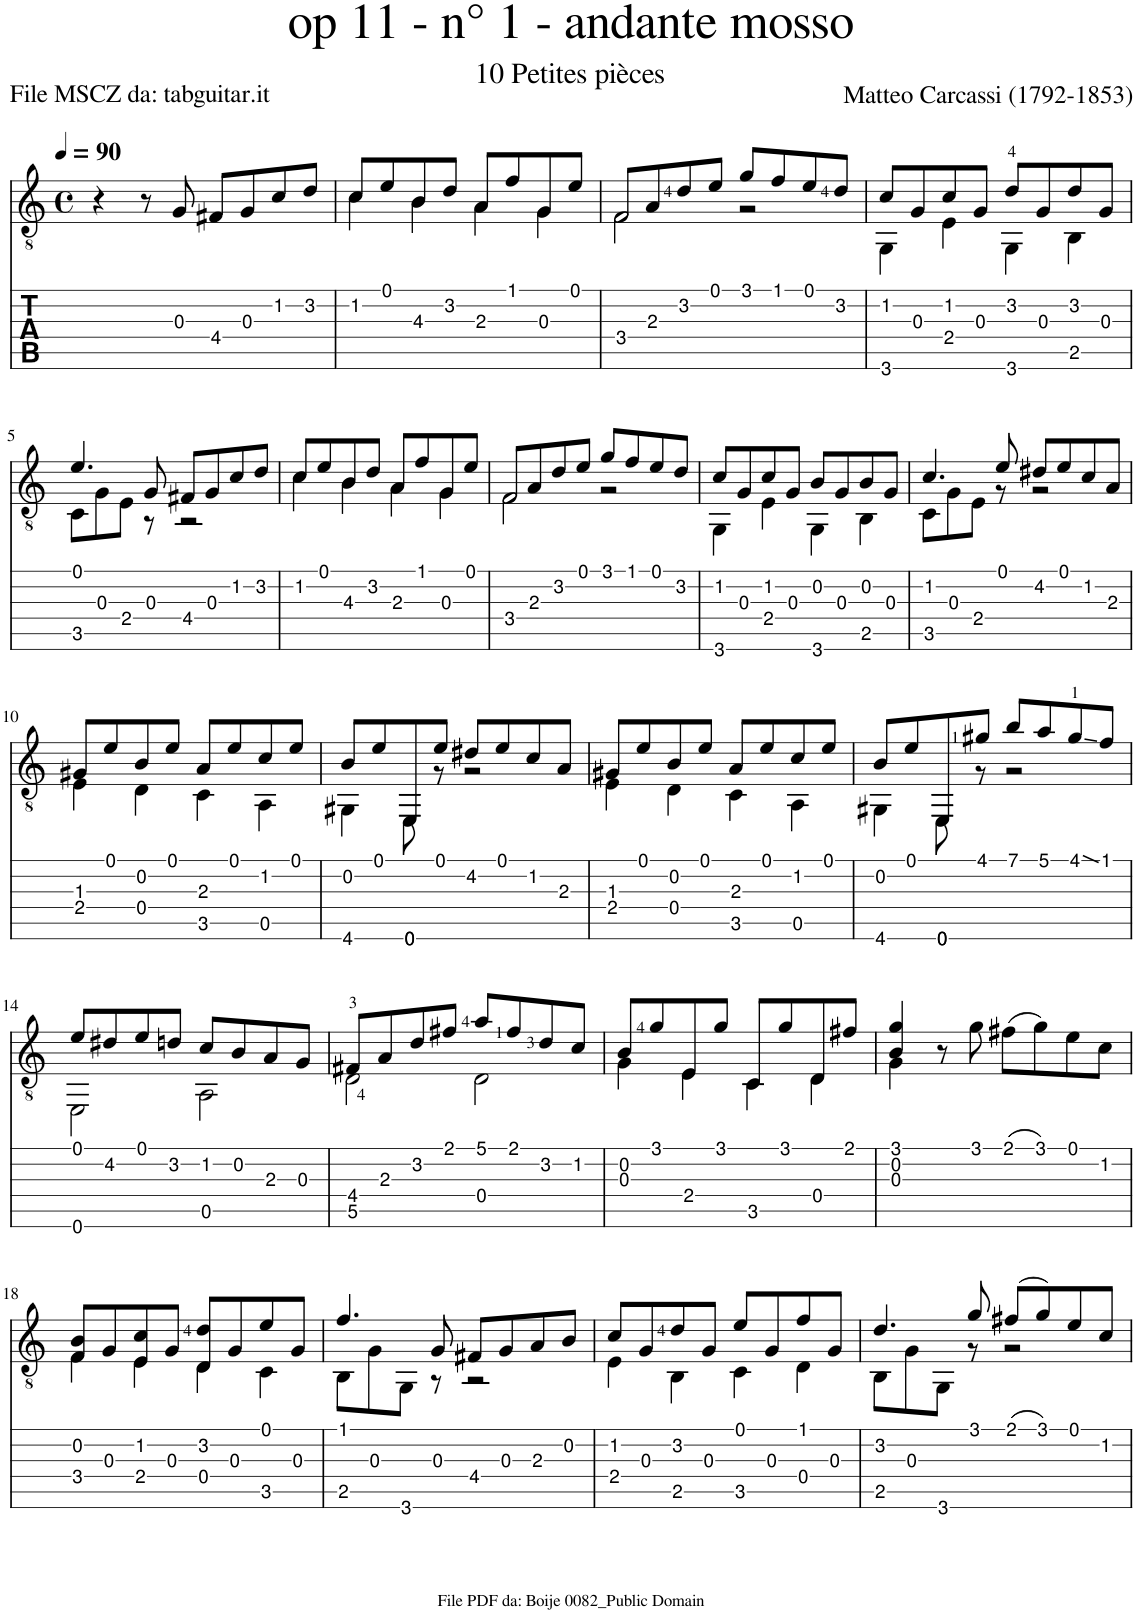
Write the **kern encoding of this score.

**kern	**kern
*part1	*part1
*staff2	*staff1
*I"Guitar	*
*I'Guit.	*
*stria6	*
*	*clefGv2
*k[]	*k[]
*M4/4	*M4/4
*met(c)	*met(c)
*MM90	*MM90
=1	=1
4r	4r
8r	8r
8G	8G/
8F#L	8F#X/L
8GJ	8G/
8cL	8c/
8dJ	8d/J
=2	=2
*^	*^
8cL	4c	8c/L	4c\
8eJ	.	8e/	.
8BL	4B	8B/	4B\
8dJ	.	8d/J	.
8AL	4A	8A/L	4A\
8fJ	.	8f/	.
8GL	4G	8G/	4G\
8eJ	.	8e/J	.
=3	=3	=3	=3
!	!	!LO:N:head=open	!
8FL	2F	8F/L	2F\
8AJ	.	8A/	.
8dL	.	8d/	.
8eJ	.	8e/J	.
8gL	2r	8g/L	2r
8fJ	.	8f/	.
8eL	.	8e/	.
8dJ	.	8d/J	.
=4	=4	=4	=4
8cL	4GG	8c/L	4GG\
8GJ	.	8G/	.
8cL	4E	8c/	4E\
8GJ	.	8G/J	.
8dL	4GG	8d/L	4GG\
8GJ	.	8G/	.
8dL	4BB	8d/	4BB\
8GJ	.	8G/J	.
!!LO:LB:g=z	!!
=5	=5	=5	=5
4.e	8CL	4.e/	8C\L
.	8GJ	.	8G\
.	8E	.	8E\J
8G	8r	8G/	8r
8F#L	2r	8F#X/L	2r
8GJ	.	8G/	.
8cL	.	8c/	.
8dJ	.	8d/J	.
=6	=6	=6	=6
8cL	4c	8c/L	4c\
8eJ	.	8e/	.
8BL	4B	8B/	4B\
8dJ	.	8d/J	.
8AL	4A	8A/L	4A\
8fJ	.	8f/	.
8GL	4G	8G/	4G\
8eJ	.	8e/J	.
=7	=7	=7	=7
!LO:N:head=open	!	!LO:N:head=open	!
8FL	2F	8F/L	2F\
8AJ	.	8A/	.
8dL	.	8d/	.
8eJ	.	8e/J	.
8gL	2r	8g/L	2r
8fJ	.	8f/	.
8eL	.	8e/	.
8dJ	.	8d/J	.
=8	=8	=8	=8
8cL	4GG	8c/L	4GG\
8GJ	.	8G/	.
8cL	4E	8c/	4E\
8GJ	.	8G/J	.
8BL	4GG	8B/L	4GG\
8GJ	.	8G/	.
8BL	4BB	8B/	4BB\
8GJ	.	8G/J	.
=9	=9	=9	=9
4.c	8CL	4.c/	8C\L
.	8GJ	.	8G\
.	8E	.	8E\J
8e	8r	8e/	8r
8d#L	2r	8d#X/L	2r
8eJ	.	8e/	.
8cL	.	8c/	.
8AJ	.	8A/J	.
!!LO:LB:g=z	!!
=10	=10	=10	=10
8G#L	4E	8G#X/L	4E\
8eJ	.	8e/	.
8BL	4D	8B/	4D\
8eJ	.	8e/J	.
8AL	4C	8A/L	4C\
8eJ	.	8e/	.
8cL	4AA	8c/	4AA\
8eJ	.	8e/J	.
=11	=11	=11	=11
8BL	4GG#	8B/L	4GG#X\
8eJ	.	8e/	.
8EEL	8EE	8EE/	8EE\
8eJ	8r	8e/J	8r
8d#L	2r	8d#X/L	2r
8eJ	.	8e/	.
8cL	.	8c/	.
8AJ	.	8A/J	.
=12	=12	=12	=12
8G#L	4E	8G#X/L	4E\
8eJ	.	8e/	.
8BL	4D	8B/	4D\
8eJ	.	8e/J	.
8AL	4C	8A/L	4C\
8eJ	.	8e/	.
8cL	4AA	8c/	4AA\
8eJ	.	8e/J	.
=13	=13	=13	=13
8BL	4GG#	8B/L	4GG#X\
8eJ	.	8e/	.
8EEL	8EE	8EE/	8EE\
8g#J	8r	8g#X/J	8r
8bL	2r	8b/L	2r
8aJ	.	8a/	.
8g#L	.	8g#/	.
8fJ	.	8f/J	.
!!LO:LB:g=z	!!
=14	=14	=14	=14
8eL	2EE	8e/L	2EE\
8d#J	.	8d#X/	.
8eL	.	8e/	.
8dJ	.	8dn/J	.
8cL	2AA	8c/L	2AA\
8BJ	.	8B/	.
8AL	.	8A/	.
8GJ	.	8G/J	.
=15	=15	=15	=15
8F#L	2D	8F#X/L	2D\
8AJ	.	8A/	.
8dL	.	8d/	.
8f#J	.	8f#X/J	.
8aL	2D	8a/L	2D\
8f#J	.	8f#/	.
8dL	.	8d/	.
8cJ	.	8c/J	.
=16	=16	=16	=16
8BL	4G	8B/L	4G\
8gJ	.	8g/	.
8EL	4E	8E/	4E\
8gJ	.	8g/J	.
8CL	4C	8C/L	4C\
8gJ	.	8g/	.
8DL	4D	8D/	4D\
8f#J	.	8f#X/J	.
=17	=17	=17	=17
4B 4g	4G	4B/ 4g/	4G\
8r	2.ryy	8r	2.ryy
8g	.	8g\	.
8f#L	.	(8f#X\L	.
8gJ	.	8g\)	.
8eL	.	8e\	.
8cJ	.	8c\J	.
!!LO:LB:g=z	!!
=18	=18	=18	=18
8F\ 8B\L	4F	8F/ 8B/L	4F\
8GJ	.	8G/	.
8E\ 8c\L	4E	8E/ 8c/	4E\
8GJ	.	8G/J	.
8D\ 8d\L	4D	8D/ 8d/L	4D\
8GJ	.	8G/	.
8eL	4C	8e/	4C\
8GJ	.	8G/J	.
=19	=19	=19	=19
4.f	8BBL	4.f/	8BB\L
.	8GJ	.	8G\
.	8GG	.	8GG\J
8G	8r	8G/	8r
8F#L	2r	8F#X/L	2r
8GJ	.	8G/	.
8AL	.	8A/	.
8BJ	.	8B/J	.
=20	=20	=20	=20
8cL	4E	8c/L	4E\
8GJ	.	8G/	.
8dL	4BB	8d/	4BB\
8GJ	.	8G/J	.
8eL	4C	8e/L	4C\
8GJ	.	8G/	.
8fL	4D	8f/	4D\
8GJ	.	8G/J	.
=21	=21	=21	=21
4.d	8BBL	4.d/	8BB\L
.	8GJ	.	8G\
.	8GG	.	8GG\J
8g	8r	8g/	8r
8f#L	2r	(8f#X/L	2r
8gJ	.	8g/)	.
8eL	.	8e/	.
8cJ	.	8c/J	.
*v	*v	*	*
*	*v	*v
=	=
*-	*-
